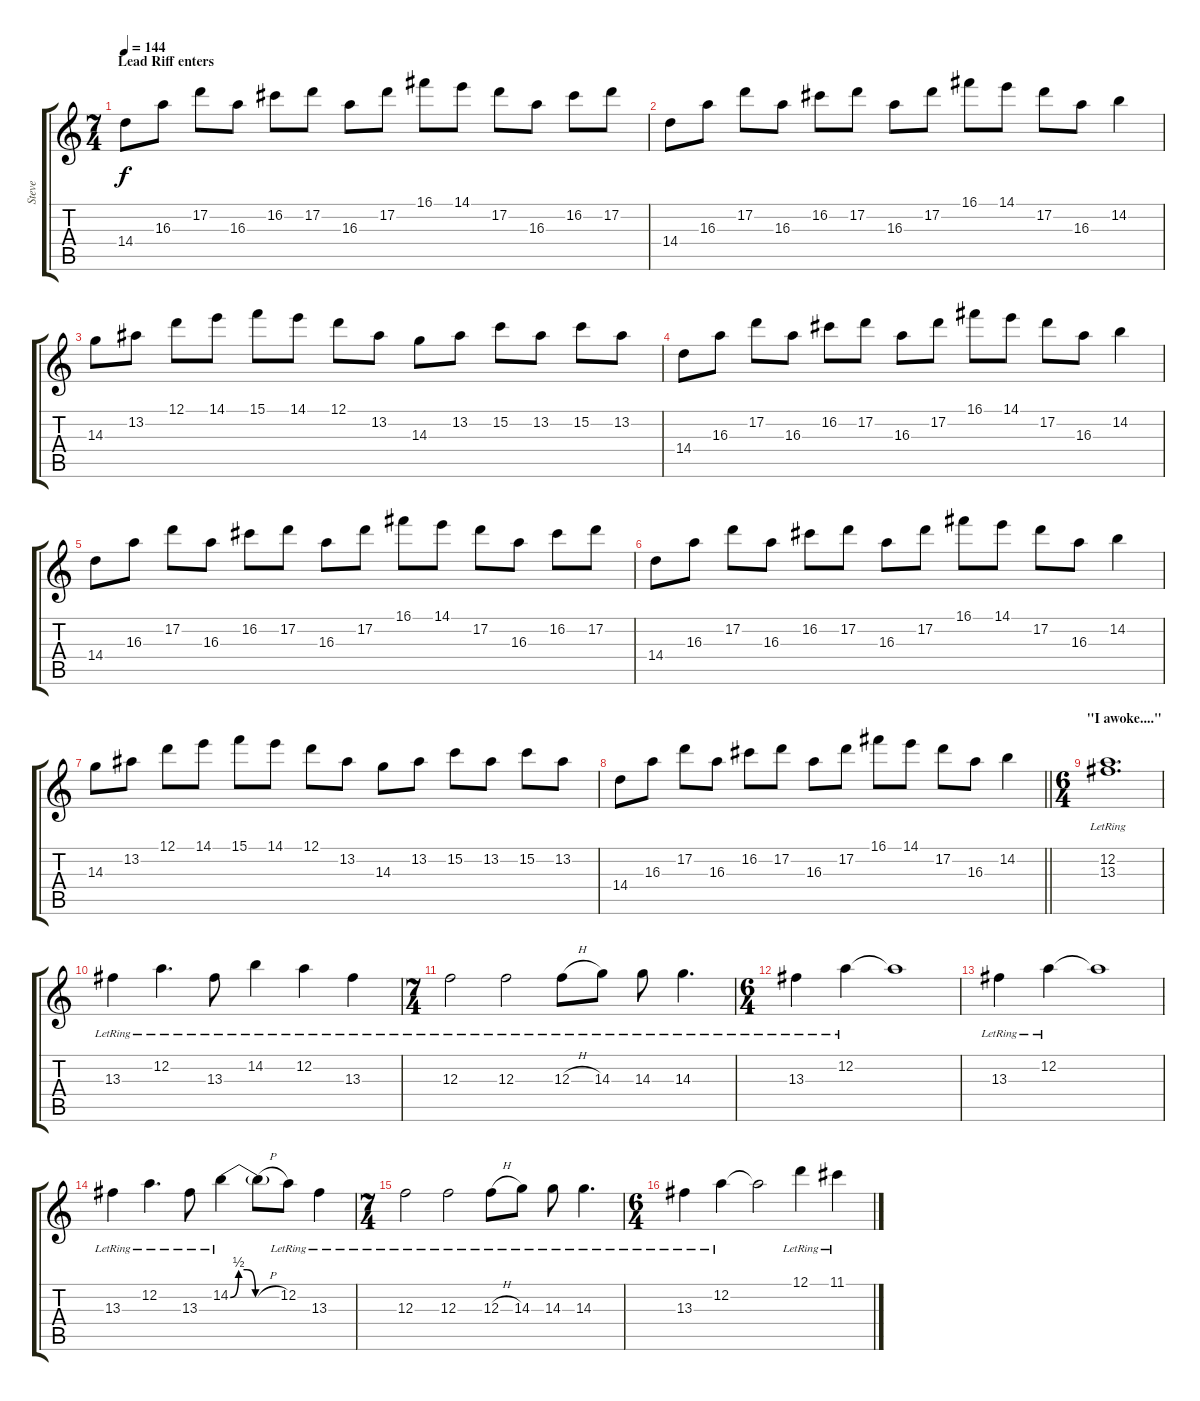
\track ("Steve" "Steve") {instrument distortionguitar}
\staff {score tabs}
\tuning (D4 A3 F3 C3 G2 D2) {hide}
\ts (7 4)
\section ("" "Lead Riff enters")
\tempo 144
\clef g2
\ks c
14.4.8{dy f instrument electricguitarjazz} 16.3.8 17.2.8 16.3.8 16.2.8 17.2.8 16.3.8 17.2.8 16.1.8 14.1.8 17.2.8 16.3.8 16.2.8 17.2.8 |
14.4.8 16.3.8 17.2.8 16.3.8 16.2.8 17.2.8 16.3.8 17.2.8 16.1.8 14.1.8 17.2.8 16.3.8 14.2.4 |
14.3.8 13.2.8 12.1.8 14.1.8 15.1.8 14.1.8 12.1.8 13.2.8 14.3.8 13.2.8 15.2.8 13.2.8 15.2.8 13.2.8 |
14.4.8 16.3.8 17.2.8 16.3.8 16.2.8 17.2.8 16.3.8 17.2.8 16.1.8 14.1.8 17.2.8 16.3.8 14.2.4 |
14.4.8{balance 0 instrument electricguitarjazz} 16.3.8 17.2.8 16.3.8 16.2.8 17.2.8 16.3.8 17.2.8 16.1.8 14.1.8 17.2.8 16.3.8 16.2.8 17.2.8 |
14.4.8 16.3.8 17.2.8 16.3.8 16.2.8 17.2.8 16.3.8 17.2.8 16.1.8 14.1.8 17.2.8 16.3.8 14.2.4 |
14.3.8 13.2.8 12.1.8 14.1.8 15.1.8 14.1.8 12.1.8 13.2.8 14.3.8 13.2.8 15.2.8 13.2.8 15.2.8 13.2.8 |
\barLineRight lightlight
14.4.8 16.3.8 17.2.8 16.3.8 16.2.8 17.2.8 16.3.8 17.2.8 16.1.8 14.1.8 17.2.8 16.3.8 14.2.4 |
\ts (6 4)
\section ("" "\"I awoke....\"")
(12.2{lr} 13.3{lr}).1{d} |
13.3{lr}.4 12.2{lr}.4{d} 13.3{lr}.8 14.2{lr}.4 12.2{lr}.4 13.3{lr}.4 |
\ts (7 4)
12.3{lr}.2 12.3{lr}.2 12.3{h lr}.8 14.3{lr}.8 14.3{lr}.8 14.3{lr}.4{d} |
\ts (6 4)
13.3{lr}.4 12.2{lr}.4 12.2{t}.1 |
13.3{lr}.4 12.2{lr}.4 12.2{t}.1 |
13.3{lr}.4 12.2{lr}.4{d} 13.3{lr}.8 14.2{be (custom 0 0 10 2 20 2 30 0 60 0) lr}.4 14.2{h t}.8 12.2{lr}.8 13.3{lr}.4 |
\ts (7 4)
12.3{lr}.2 12.3{lr}.2 12.3{h lr}.8 14.3{lr}.8 14.3{lr}.8 14.3{lr}.4{d} |
\ts (6 4)
13.3{lr}.4 12.2{lr}.4 12.2{t}.2 12.1{lr}.4 11.1{lr}.4
